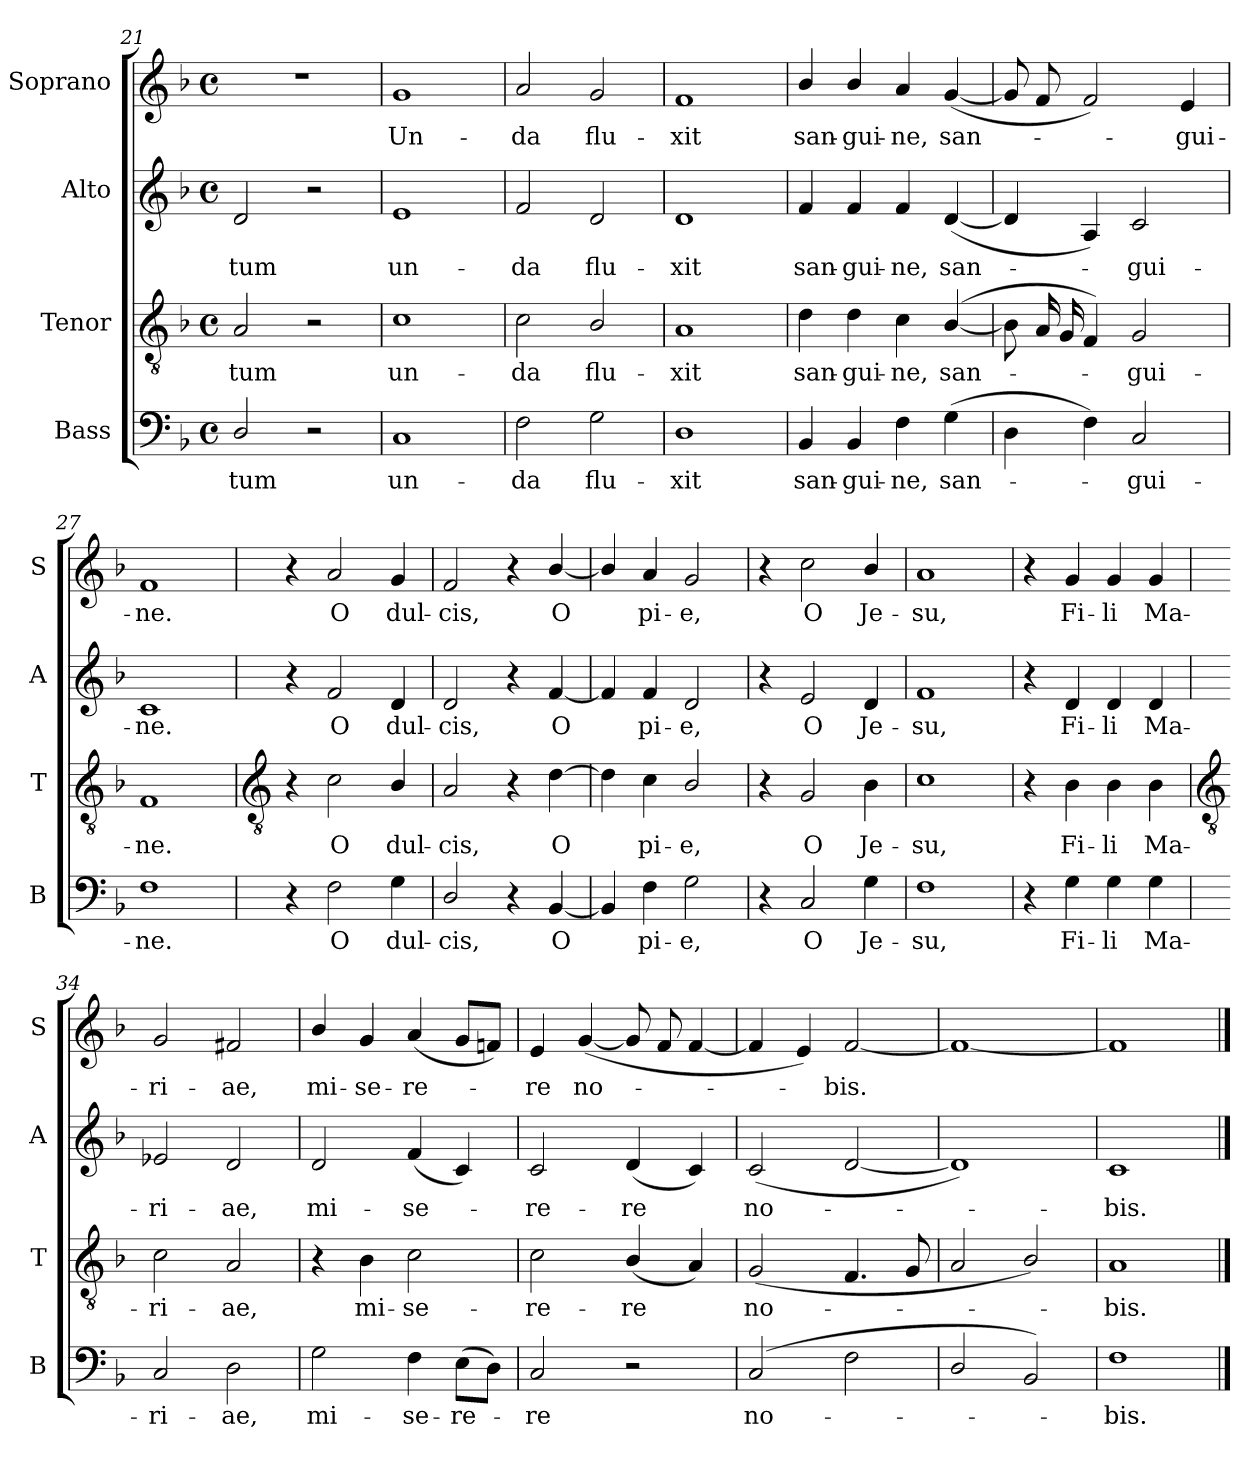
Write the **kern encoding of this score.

**kern	**text	**kern	**text	**kern	**text	**kern	**text
*part4	*part4	*part3	*part3	*part2	*part2	*part1	*part1
*staff4	*staff4	*staff3	*staff3	*staff2	*staff2	*staff1	*staff1
*I"Bass	*	*I"Tenor	*	*I"Alto	*	*I"Soprano	*
*I'B	*	*I'T	*	*I'A	*	*I'S	*
!!LO:LB:g=z
*clefF4	*	*clefGv2	*	*clefG2	*	*clefG2	*
*k[b-]	*	*k[b-]	*	*k[b-]	*	*k[b-]	*
*F:	*	*F:	*	*F:	*	*F:	*
*M4/4	*	*M4/4	*	*M4/4	*	*M4/4	*
*met(c)	*	*met(c)	*	*met(c)	*	*met(c)	*
=21	=21	=21	=21	=21	=21	=21	=21
!	!LO:LY:b	!	!LO:LY:b	!	!LO:LY:b	!	!
2D/	-tum	2A	tum	2d	-tum	1r	.
2r	.	2r	.	2r	.	.	.
=22	=22	=22	=22	=22	=22	=22	=22
!	!LO:LY:b	!	!LO:LY:b	!	!LO:LY:b	!	!LO:LY:b
1C	un-	1c	un-	1e	un-	1g	Un-
=23	=23	=23	=23	=23	=23	=23	=23
!	!LO:LY:b	!	!LO:LY:b	!	!LO:LY:b	!	!LO:LY:b
2F	-da	2c	-da	2f	-da	2a	-da
!	!LO:LY:b	!	!LO:LY:b	!	!LO:LY:b	!	!LO:LY:b
2G	flu-	2B-/	flu-	2d	flu-	2g	flu-
=24	=24	=24	=24	=24	=24	=24	=24
!	!LO:LY:b	!	!LO:LY:b	!	!LO:LY:b	!	!LO:LY:b
1D	-xit	1A	-xit	1d	-xit	1f	-xit
=25	=25	=25	=25	=25	=25	=25	=25
!	!LO:LY:b	!	!LO:LY:b	!	!LO:LY:b	!	!LO:LY:b
4BB-	san-	4d	san-	4f	san-	4b-/	san-
!	!LO:LY:b	!	!LO:LY:b	!	!LO:LY:b	!	!LO:LY:b
4BB-	-gui-	4d	-gui-	4f	-gui-	4b-/	-gui-
!	!LO:LY:b	!	!LO:LY:b	!	!LO:LY:b	!	!LO:LY:b
4F	-ne,	4c	-ne,	4f	-ne,	4a	-ne,
!	!LO:LY:b	!	!LO:LY:b	!	!LO:LY:b	!	!LO:LY:b
(>4G	san-	(<[4B-/	san-	(<[4d	san-	(<[4g	san-
=26	=26	=26	=26	=26	=26	=26	=26
4D	.	8B-L]	.	4d]	.	8gL]	.
.	.	16AL	.	.	.	8f	.
.	.	16G	.	.	.	.	.
4F)	.	4F)	.	4A)	.	2f)	.
!	!LO:LY:b	!	!LO:LY:b	!	!LO:LY:b	!	!
2C	gui-	2G	gui-	2c	gui-	.	.
!	!	!	!	!	!	!	!LO:LY:b
.	.	.	.	.	.	4e	gui-
=27	=27	=27	=27	=27	=27	=27	=27
!	!LO:LY:b	!	!LO:LY:b	!	!LO:LY:b	!	!LO:LY:b
1F	-ne.	1F	-ne.	1c	-ne.	1f	-ne.
!!LO:LB:g=z
=28	=28	=28	=28	=28	=28	=28	=28
*	*	*clefGv2	*	*	*	*	*
4r	.	4r	.	4r	.	4r	.
!	!LO:LY:b	!	!LO:LY:b	!	!LO:LY:b	!	!LO:LY:b
2F	O	2c	O	2f	O	2a	O
!	!LO:LY:b	!	!LO:LY:b	!	!LO:LY:b	!	!LO:LY:b
4G	dul-	4B-/	dul-	4d	dul-	4g	dul-
=29	=29	=29	=29	=29	=29	=29	=29
!	!LO:LY:b	!	!LO:LY:b	!	!LO:LY:b	!	!LO:LY:b
2D/	-cis,	2A	-cis,	2d	-cis,	2f	-cis,
4r	.	4r	.	4r	.	4r	.
!	!LO:LY:b	!	!LO:LY:b	!	!LO:LY:b	!	!LO:LY:b
[4BB-	O	[4d	O	[4f	O	[4b-/	O
=30	=30	=30	=30	=30	=30	=30	=30
4BB-]	.	4d]	.	4f]	.	4b-/]	.
!	!LO:LY:b	!	!LO:LY:b	!	!LO:LY:b	!	!LO:LY:b
4F	pi-	4c	pi-	4f	pi-	4a	pi-
!	!LO:LY:b	!	!LO:LY:b	!	!LO:LY:b	!	!LO:LY:b
2G	-e,	2B-/	-e,	2d	-e,	2g	-e,
=31	=31	=31	=31	=31	=31	=31	=31
4r	.	4r	.	4r	.	4r	.
!	!LO:LY:b	!	!LO:LY:b	!	!LO:LY:b	!	!LO:LY:b
2C	O	2G	O	2e	O	2cc	O
!	!LO:LY:b	!	!LO:LY:b	!	!LO:LY:b	!	!LO:LY:b
4G	Je-	4B-	Je-	4d	Je-	4b-/	Je-
=32	=32	=32	=32	=32	=32	=32	=32
!	!LO:LY:b	!	!LO:LY:b	!	!LO:LY:b	!	!LO:LY:b
1F	-su,	1c	-su,	1f	-su,	1a	-su,
=33	=33	=33	=33	=33	=33	=33	=33
4r	.	4r	.	4r	.	4r	.
!	!LO:LY:b	!	!LO:LY:b	!	!LO:LY:b	!	!LO:LY:b
4G	Fi-	4B-	Fi-	4d	Fi-	4g	Fi-
!	!LO:LY:b	!	!LO:LY:b	!	!LO:LY:b	!	!LO:LY:b
4G	-li	4B-	-li	4d	-li	4g	-li
!	!LO:LY:b	!	!LO:LY:b	!	!LO:LY:b	!	!LO:LY:b
4G	Ma-	4B-	Ma-	4d	Ma-	4g	Ma-
!!LO:LB:g=z
=34	=34	=34	=34	=34	=34	=34	=34
*	*	*clefGv2	*	*	*	*	*
!	!LO:LY:b	!	!LO:LY:b	!	!LO:LY:b	!	!LO:LY:b
2C	-ri-	2c	-ri-	2e-X	-ri-	2g	-ri-
!	!LO:LY:b	!	!LO:LY:b	!	!LO:LY:b	!	!LO:LY:b
2D	-ae,	2A	-ae,	2d	-ae,	2f#X	-ae,
=35	=35	=35	=35	=35	=35	=35	=35
!	!LO:LY:b	!	!	!	!LO:LY:b	!	!LO:LY:b
2G	mi-	4r	.	2d	mi-	4b-/	mi-
!	!	!	!LO:LY:b	!	!	!	!LO:LY:b
.	.	4B-	mi-	.	.	4g	-se-
!	!LO:LY:b	!	!LO:LY:b	!	!LO:LY:b	!	!LO:LY:b
4F	-se-	2c	-se-	(<4f	-se-	(<4a	-re-
!	!LO:LY:b	!	!	!	!	!	!
(>8EL	-re-	.	.	4c)	.	8gL	.
8DJ)	.	.	.	.	.	8fnJ)	.
=36	=36	=36	=36	=36	=36	=36	=36
!	!LO:LY:b	!	!LO:LY:b	!	!LO:LY:b	!	!LO:LY:b
2C	re	2c	-re-	2c	re-	4e	re
!	!	!	!	!	!	!	!LO:LY:b
.	.	.	.	.	.	(<[4g	no-
!	!	!	!LO:LY:b	!	!LO:LY:b	!	!
2r	.	(<4B-/	-re	(<4d	-re	8gL]	.
.	.	.	.	.	.	8f	.
.	.	4A)	.	4c)	.	[4f	.
=37	=37	=37	=37	=37	=37	=37	=37
!	!LO:LY:b	!	!LO:LY:b	!	!LO:LY:b	!	!
(<2C	no-	(<2G	no-	(<2c	no-	4f]	.
.	.	.	.	.	.	4e)	.
!	!	!	!	!	!	!	!LO:LY:b
2F	.	4.F	.	[2d	.	[2f	bis.
.	.	8GL	.	.	.	.	.
=38	=38	=38	=38	=38	=38	=38	=38
2D/	.	2A	.	1d])	.	1f_	.
2BB-)	.	2B-/)	.	.	.	.	.
=39	=39	=39	=39	=39	=39	=39	=39
!	!LO:LY:b	!	!LO:LY:b	!	!LO:LY:b	!	!
1F	bis.	1A	bis.	1c	bis.	1f]	.
==	==	==	==	==	==	==	==
*-	*-	*-	*-	*-	*-	*-	*-
